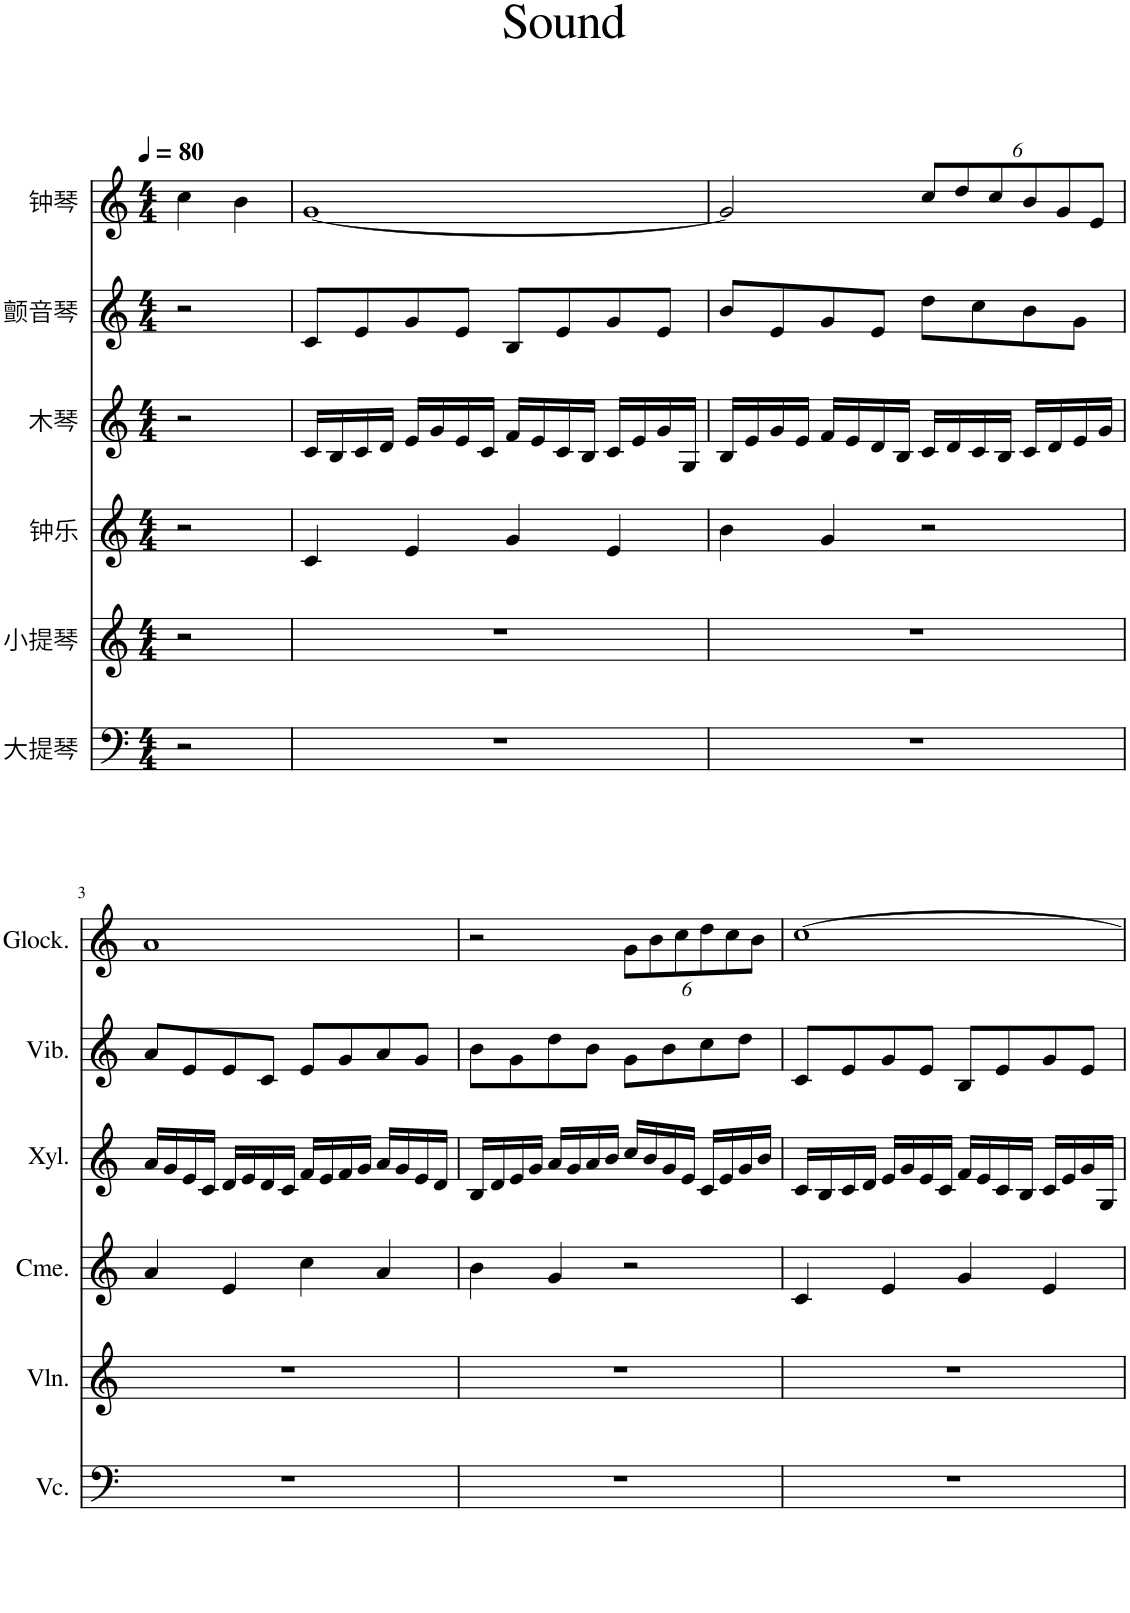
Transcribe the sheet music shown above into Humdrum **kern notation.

**kern	**kern	**kern	**kern	**kern	**kern
*part6	*part5	*part4	*part3	*part2	*part1
*staff6	*staff5	*staff4	*staff3	*staff2	*staff1
*I"大提琴	*I"小提琴	*I"钟乐	*I"木琴	*I"颤音琴	*I"钟琴
*clefF4	*clefG2	*clefG2	*clefG2	*clefG2	*clefG2
*	*	*	*Trd-7c-12	*	*Trd-14c-24
*k[]	*k[]	*k[]	*k[]	*k[]	*k[]
*M4/4	*M4/4	*M4/4	*M4/4	*M4/4	*M4/4
*MM80	*MM80	*MM80	*MM80	*MM80	*MM80
=	=	=	=	=	=
2r	2r	2r	2r	2r	4cc\
.	.	.	.	.	4b\
=1	=1	=1	=1	=1	=1
1r	1r	4c/	16c/LL	8c/L	[1g
.	.	.	16B/	.	.
.	.	.	16c/	8e/	.
.	.	.	16d/JJ	.	.
.	.	4e/	16e/LL	8g/	.
.	.	.	16g/	.	.
.	.	.	16e/	8e/J	.
.	.	.	16c/JJ	.	.
.	.	4g/	16f/LL	8B/L	.
.	.	.	16e/	.	.
.	.	.	16c/	8e/	.
.	.	.	16B/JJ	.	.
.	.	4e/	16c/LL	8g/	.
.	.	.	16e/	.	.
.	.	.	16g/	8e/J	.
.	.	.	16G/JJ	.	.
=2	=2	=2	=2	=2	=2
1r	1r	4b\	16B/LL	8b/L	2g/]
.	.	.	16e/	.	.
.	.	.	16g/	8e/	.
.	.	.	16e/JJ	.	.
.	.	4g/	16f/LL	8g/	.
.	.	.	16e/	.	.
.	.	.	16d/	8e/J	.
.	.	.	16B/JJ	.	.
*	*	*	*	*	*Xbrackettup
.	.	2r	16c/LL	8dd\L	12cc/L
.	.	.	16d/	.	.
.	.	.	.	.	12dd/
.	.	.	16c/	8cc\	.
.	.	.	.	.	12cc/
.	.	.	16B/JJ	.	.
.	.	.	16c/LL	8b\	12b/
.	.	.	16d/	.	.
.	.	.	.	.	12g/
.	.	.	16e/	8g\J	.
.	.	.	.	.	12e/J
.	.	.	16g/JJ	.	.
!!LO:LB:g=z
=3	=3	=3	=3	=3	=3
1r	1r	4a/	16a/LL	8a/L	1a
.	.	.	16g/	.	.
.	.	.	16e/	8e/	.
.	.	.	16c/JJ	.	.
.	.	4e/	16d/LL	8e/	.
.	.	.	16e/	.	.
.	.	.	16d/	8c/J	.
.	.	.	16c/JJ	.	.
.	.	4cc\	16f/LL	8e/L	.
.	.	.	16e/	.	.
.	.	.	16f/	8g/	.
.	.	.	16g/JJ	.	.
.	.	4a/	16a/LL	8a/	.
.	.	.	16g/	.	.
.	.	.	16e/	8g/J	.
.	.	.	16d/JJ	.	.
=4	=4	=4	=4	=4	=4
1r	1r	4b\	16B/LL	8b\L	2r
.	.	.	16d/	.	.
.	.	.	16e/	8g\	.
.	.	.	16g/JJ	.	.
.	.	4g/	16a/LL	8dd\	.
.	.	.	16g/	.	.
.	.	.	16a/	8b\J	.
.	.	.	16b/JJ	.	.
.	.	2r	16cc/LL	8g\L	12g\L
.	.	.	16b/	.	.
.	.	.	.	.	12b\
.	.	.	16g/	8b\	.
.	.	.	.	.	12cc\
.	.	.	16e/JJ	.	.
.	.	.	16c/LL	8cc\	12dd\
.	.	.	16e/	.	.
.	.	.	.	.	12cc\
.	.	.	16g/	8dd\J	.
.	.	.	.	.	12b\J
.	.	.	16b/JJ	.	.
=5	=5	=5	=5	=5	=5
1r	1r	4c/	16c/LL	8c/L	[1cc
.	.	.	16B/	.	.
.	.	.	16c/	8e/	.
.	.	.	16d/JJ	.	.
.	.	4e/	16e/LL	8g/	.
.	.	.	16g/	.	.
.	.	.	16e/	8e/J	.
.	.	.	16c/JJ	.	.
.	.	4g/	16f/LL	8B/L	.
.	.	.	16e/	.	.
.	.	.	16c/	8e/	.
.	.	.	16B/JJ	.	.
.	.	4e/	16c/LL	8g/	.
.	.	.	16e/	.	.
.	.	.	16g/	8e/J	.
.	.	.	16G/JJ	.	.
=	=	=	=	=	=
*-	*-	*-	*-	*-	*-
